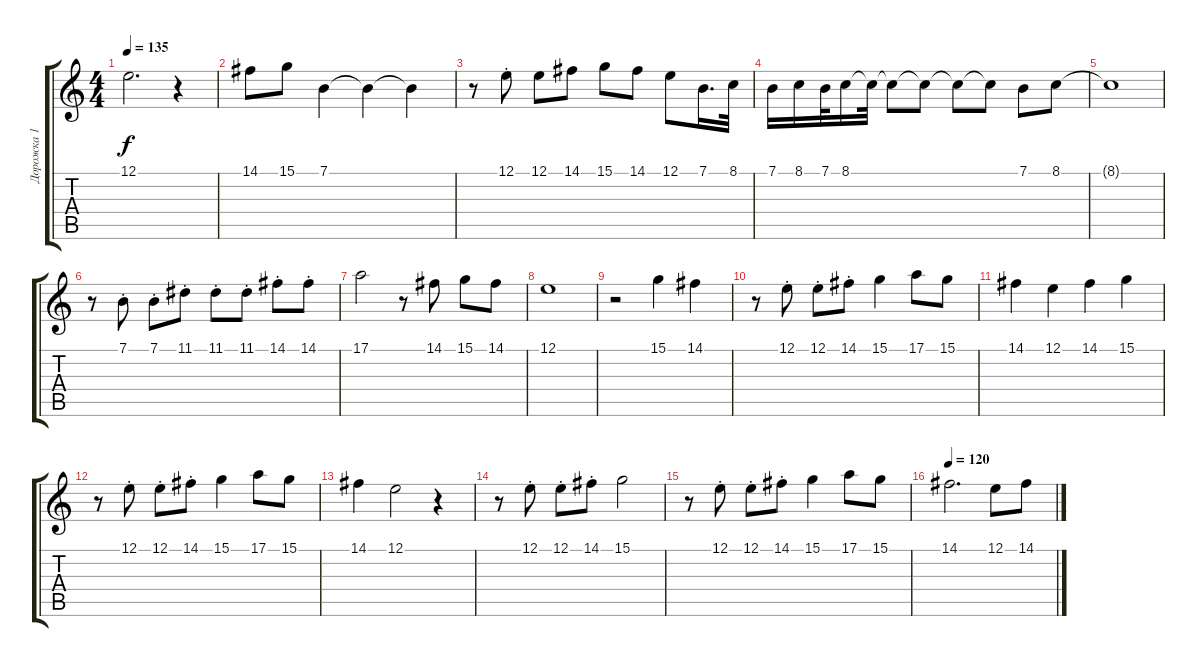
\track ("Дорожка 1" "Дорожка 1") {instrument acousticgrandpiano}
\staff {score tabs}
\tuning (E4 B3 G3 D3 A2 E2) {hide}
\ts (4 4)
\tempo 135
\clef g2
\ks c
12.1{t}.2{d dy f} r.4 |
14.1.8 15.1.8 7.1.4 7.1{t}.4 7.1{t}.4 |
r.8 12.1{st}.8 12.1.8 14.1.8 15.1.8 14.1.8 12.1.8 7.1.16{d} 8.1.32 |
7.1.16 8.1.16 7.1.32 8.1.16 8.1{t}.32 8.1{t}.8 8.1{t}.8 8.1{t}.8 8.1{t}.8 7.1.8 8.1.8 |
8.1{t}.1 |
r.8 7.1{st}.8 7.1{st}.8 11.1{st}.8 11.1{st}.8 11.1{st}.8 14.1{st}.8 14.1{st}.8 |
17.1.2 r.8 14.1.8 15.1.8 14.1.8 |
12.1.1 |
r.2 15.1.4 14.1.4 |
r.8 12.1{st}.8 12.1{st}.8 14.1{st}.8 15.1.4 17.1.8 15.1.8 |
14.1.4 12.1.4 14.1.4 15.1.4 |
r.8 12.1{st}.8 12.1{st}.8 14.1{st}.8 15.1.4 17.1.8 15.1.8 |
14.1.4 12.1.2 r.4 |
r.8 12.1{st}.8 12.1{st}.8 14.1{st}.8 15.1.2 |
r.8 12.1{st}.8 12.1{st}.8 14.1{st}.8 15.1.4 17.1.8 15.1.8 |
\tempo 120
14.1.2{d} 12.1.8 14.1.8
